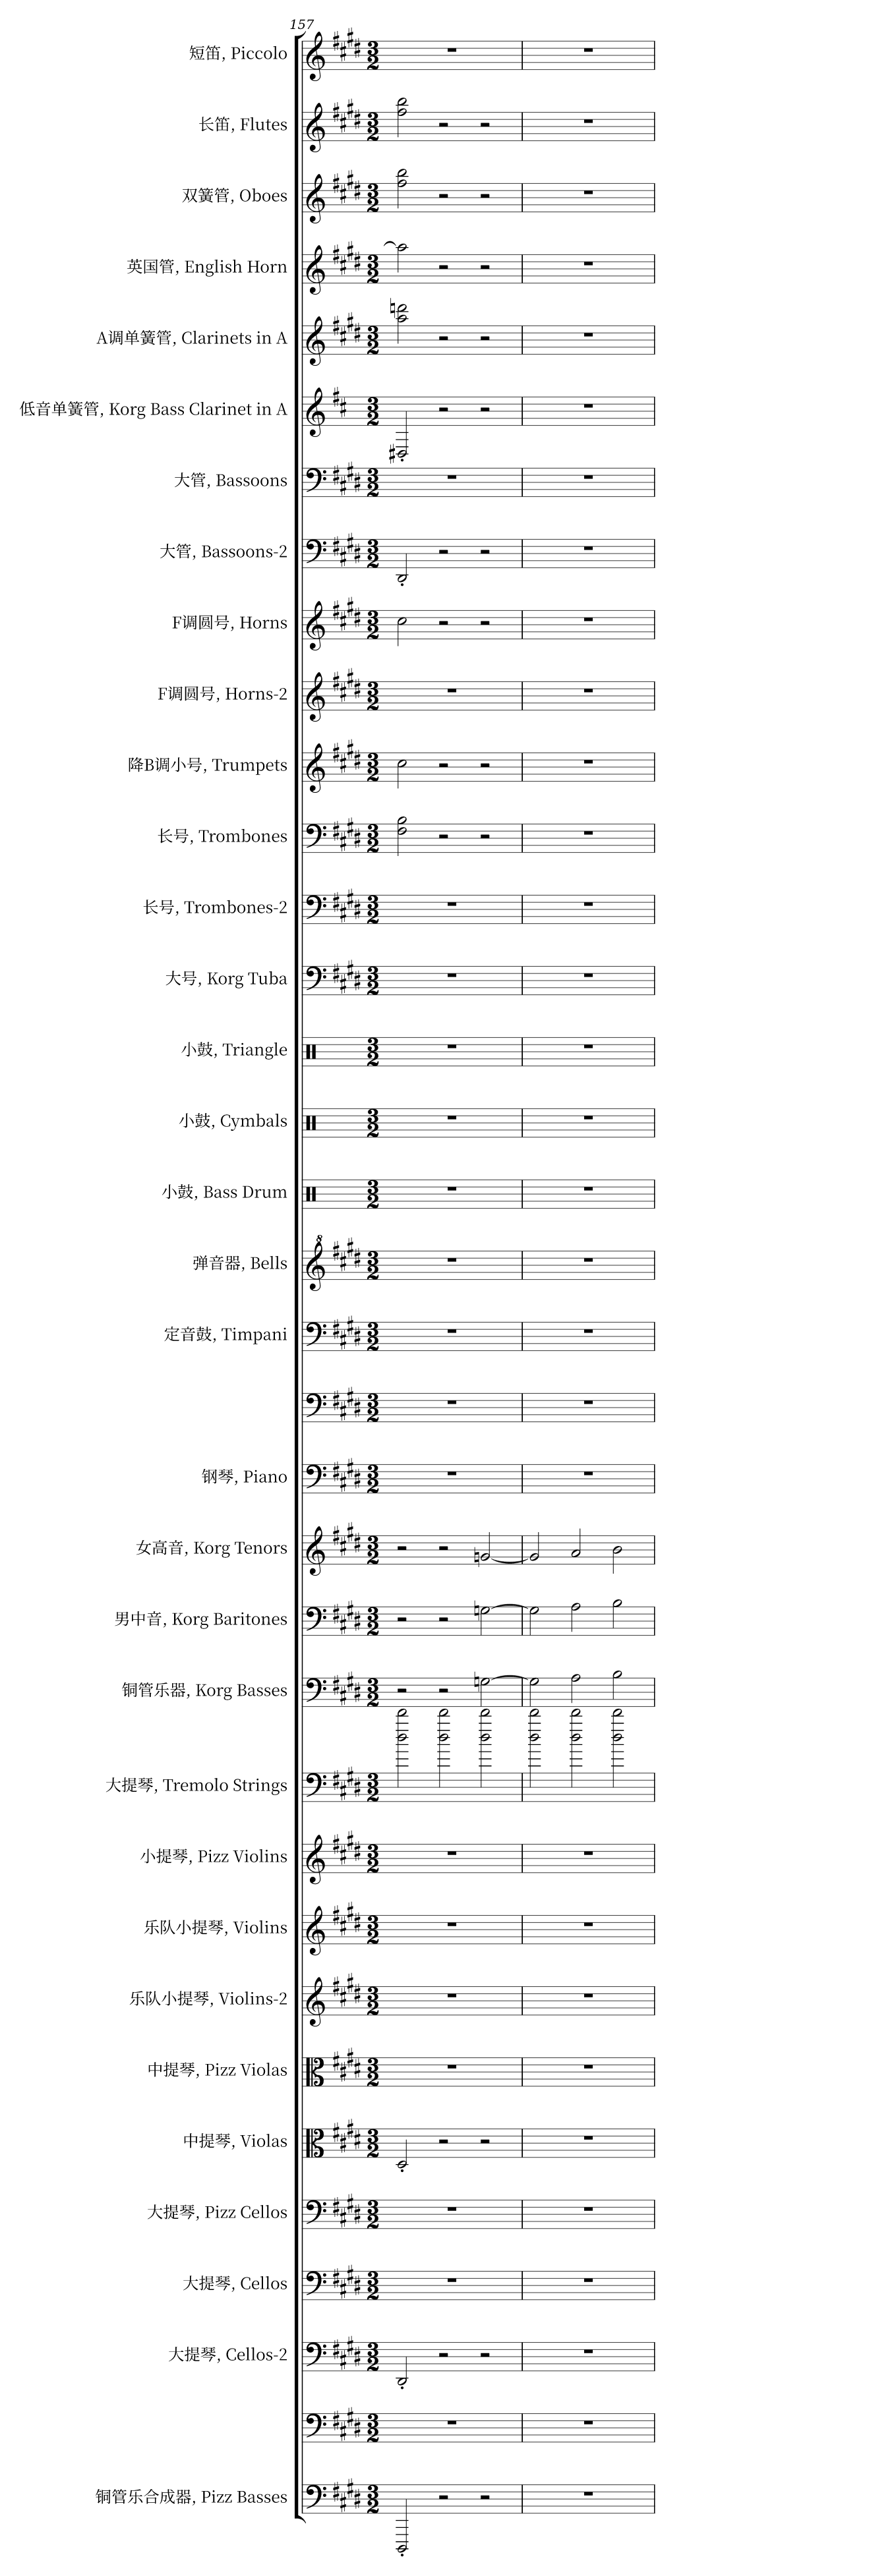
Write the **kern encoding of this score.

**kern	**kern	**kern	**kern	**kern	**kern	**kern	**kern	**kern	**kern	**kern	**kern	**kern	**kern	**kern	**kern	**kern	**kern	**kern	**kern	**kern	**kern	**kern	**kern	**kern	**kern	**kern	**kern	**kern	**kern	**kern	**kern	**kern	**kern	**kern
*part33	*part33	*part32	*part31	*part30	*part29	*part28	*part27	*part26	*part25	*part24	*part23	*part22	*part21	*part20	*part20	*part19	*part18	*part17	*part16	*part15	*part14	*part13	*part12	*part11	*part10	*part9	*part8	*part7	*part6	*part5	*part4	*part3	*part2	*part1
*staff35	*staff34	*staff33	*staff32	*staff31	*staff30	*staff29	*staff28	*staff27	*staff26	*staff25	*staff24	*staff23	*staff22	*staff21	*staff20	*staff19	*staff18	*staff17	*staff16	*staff15	*staff14	*staff13	*staff12	*staff11	*staff10	*staff9	*staff8	*staff7	*staff6	*staff5	*staff4	*staff3	*staff2	*staff1
*I"铜管乐合成器, Pizz Basses	*	*I"大提琴, Cellos-2	*I"大提琴, Cellos	*I"大提琴, Pizz Cellos	*I"中提琴, Violas	*I"中提琴, Pizz Violas	*I"乐队小提琴, Violins-2	*I"乐队小提琴, Violins	*I"小提琴, Pizz Violins	*I"大提琴, Tremolo Strings	*I"铜管乐器, Korg Basses	*I"男中音, Korg Baritones	*I"女高音, Korg Tenors	*I"钢琴, Piano	*	*I"定音鼓, Timpani	*I"弹音器, Bells	*I"小鼓, Bass Drum	*I"小鼓, Cymbals	*I"小鼓, Triangle	*I"大号, Korg Tuba	*I"长号, Trombones-2	*I"长号, Trombones	*I"降B调小号, Trumpets	*I"F调圆号, Horns-2	*I"F调圆号, Horns	*I"大管, Bassoons-2	*I"大管, Bassoons	*I"低音单簧管, Korg Bass Clarinet in A	*I"A调单簧管, Clarinets in A	*I"英国管, English Horn	*I"双簧管, Oboes	*I"长笛, Flutes	*I"短笛, Piccolo
*	*	*	*	*	*I'Vla.	*I'Vla.	*I'Vlns.	*I'Vlns.	*I'Vln.	*	*	*I'Bar.	*	*I'Pno.	*	*I'Timp.	*	*	*	*	*I'Tba.	*I'Tbn.	*I'Tbn.	*I'B♭ Tpt.	*I'F Hn.	*I'F Hn.	*I'Bsn.	*I'Bsn.	*I'B. Cl.	*I'A Cl.	*I'E. Hn.	*I'Ob.	*I'Fl.	*I'Picc.
*clefF4	*clefF4	*clefF4	*clefF4	*clefF4	*clefC3	*clefC3	*clefG2	*clefG2	*clefG2	*clefF4	*clefF4	*clefF4	*clefG2	*clefF4	*clefF4	*clefF4	*clefG^2	*clefX	*clefX	*clefX	*clefF4	*clefF4	*clefF4	*clefG2	*clefG2	*clefG2	*clefF4	*clefF4	*clefG2	*clefG2	*clefG2	*clefG2	*clefG2	*clefG2
*	*	*	*	*	*	*	*	*	*	*	*	*	*	*	*	*	*	*	*	*	*	*	*	*ITrd1c2	*ITrd4c7	*ITrd4c7	*	*	*ITrd8c14	*ITrd2c3	*ITrd4c7	*	*	*ITrd-7c-12
*k[f#c#g#d#]	*k[f#c#g#d#]	*k[f#c#g#d#]	*k[f#c#g#d#]	*k[f#c#g#d#]	*k[f#c#g#d#]	*k[f#c#g#d#]	*k[f#c#g#d#]	*k[f#c#g#d#]	*k[f#c#g#d#]	*k[f#c#g#d#]	*k[f#c#g#d#]	*k[f#c#g#d#]	*k[f#c#g#d#]	*k[f#c#g#d#]	*k[f#c#g#d#]	*k[f#c#g#d#]	*k[f#c#g#d#]	*k[]	*k[]	*k[]	*k[f#c#g#d#]	*k[f#c#g#d#]	*k[f#c#g#d#]	*k[f#c#]	*k[f#c#g#]	*k[f#c#g#]	*k[f#c#g#d#]	*k[f#c#g#d#]	*k[f#c#]	*k[f#c#g#d#a#e#b#]	*k[f#c#g#]	*k[f#c#g#d#]	*k[f#c#g#d#]	*k[f#c#g#d#]
*M3/2	*M3/2	*M3/2	*M3/2	*M3/2	*M3/2	*M3/2	*M3/2	*M3/2	*M3/2	*M3/2	*M3/2	*M3/2	*M3/2	*M3/2	*M3/2	*M3/2	*M3/2	*M3/2	*M3/2	*M3/2	*M3/2	*M3/2	*M3/2	*M3/2	*M3/2	*M3/2	*M3/2	*M3/2	*M3/2	*M3/2	*M3/2	*M3/2	*M3/2	*M3/2
*MM127	*MM127	*MM127	*MM127	*MM127	*MM127	*MM127	*MM127	*MM127	*MM127	*MM127	*MM127	*MM127	*MM127	*MM127	*MM127	*MM127	*MM127	*MM127	*MM127	*MM127	*MM127	*MM127	*MM127	*MM127	*MM127	*MM127	*MM127	*MM127	*MM127	*MM127	*MM127	*MM127	*MM127	*MM127
=157	=157	=157	=157	=157	=157	=157	=157	=157	=157	=157	=157	=157	=157	=157	=157	=157	=157	=157	=157	=157	=157	=157	=157	=157	=157	=157	=157	=157	=157	=157	=157	=157	=157	=157
2DDD#'/	1.r	2DD#'/	1.r	1.r	2D#'/	1.r	1.r	1.r	1.r	2dd#\ 2ddd#\	2r	2r	2r	1.r	1.r	1.r	1.r	1.r	1.r	1.r	1.r	1.r	2F#\ 2B\	2b\	1.r	2f#\	2DD#'/	1.r	2DD#X'/	2ff#\ 2bbn\	2dd#\]	2ff#\ 2bb\	2ff#\ 2bb\	1.r
2r	.	2r	.	.	2r	.	.	.	.	2dd#\ 2ddd#\	2r	2r	2r	.	.	.	.	.	.	.	.	.	2r	2r	.	2r	2r	.	2r	2r	2r	2r	2r	.
2r	.	2r	.	.	2r	.	.	.	.	2dd#\ 2ddd#\	[2Gn\	[2Gn\	[2gn/	.	.	.	.	.	.	.	.	.	2r	2r	.	2r	2r	.	2r	2r	2r	2r	2r	.
=158	=158	=158	=158	=158	=158	=158	=158	=158	=158	=158	=158	=158	=158	=158	=158	=158	=158	=158	=158	=158	=158	=158	=158	=158	=158	=158	=158	=158	=158	=158	=158	=158	=158	=158
1.r	1.r	1.r	1.r	1.r	1.r	1.r	1.r	1.r	1.r	2dd#\ 2ddd#\	2G\]	2G\]	2g/]	1.r	1.r	1.r	1.r	1.r	1.r	1.r	1.r	1.r	1.r	1.r	1.r	1.r	1.r	1.r	1.r	1.r	1.r	1.r	1.r	1.r
.	.	.	.	.	.	.	.	.	.	2dd#\ 2ddd#\	2A\	2A\	2a/	.	.	.	.	.	.	.	.	.	.	.	.	.	.	.	.	.	.	.	.	.
.	.	.	.	.	.	.	.	.	.	2dd#\ 2ddd#\	2B\	2B\	2b\	.	.	.	.	.	.	.	.	.	.	.	.	.	.	.	.	.	.	.	.	.
=	=	=	=	=	=	=	=	=	=	=	=	=	=	=	=	=	=	=	=	=	=	=	=	=	=	=	=	=	=	=	=	=	=	=
*-	*-	*-	*-	*-	*-	*-	*-	*-	*-	*-	*-	*-	*-	*-	*-	*-	*-	*-	*-	*-	*-	*-	*-	*-	*-	*-	*-	*-	*-	*-	*-	*-	*-	*-
